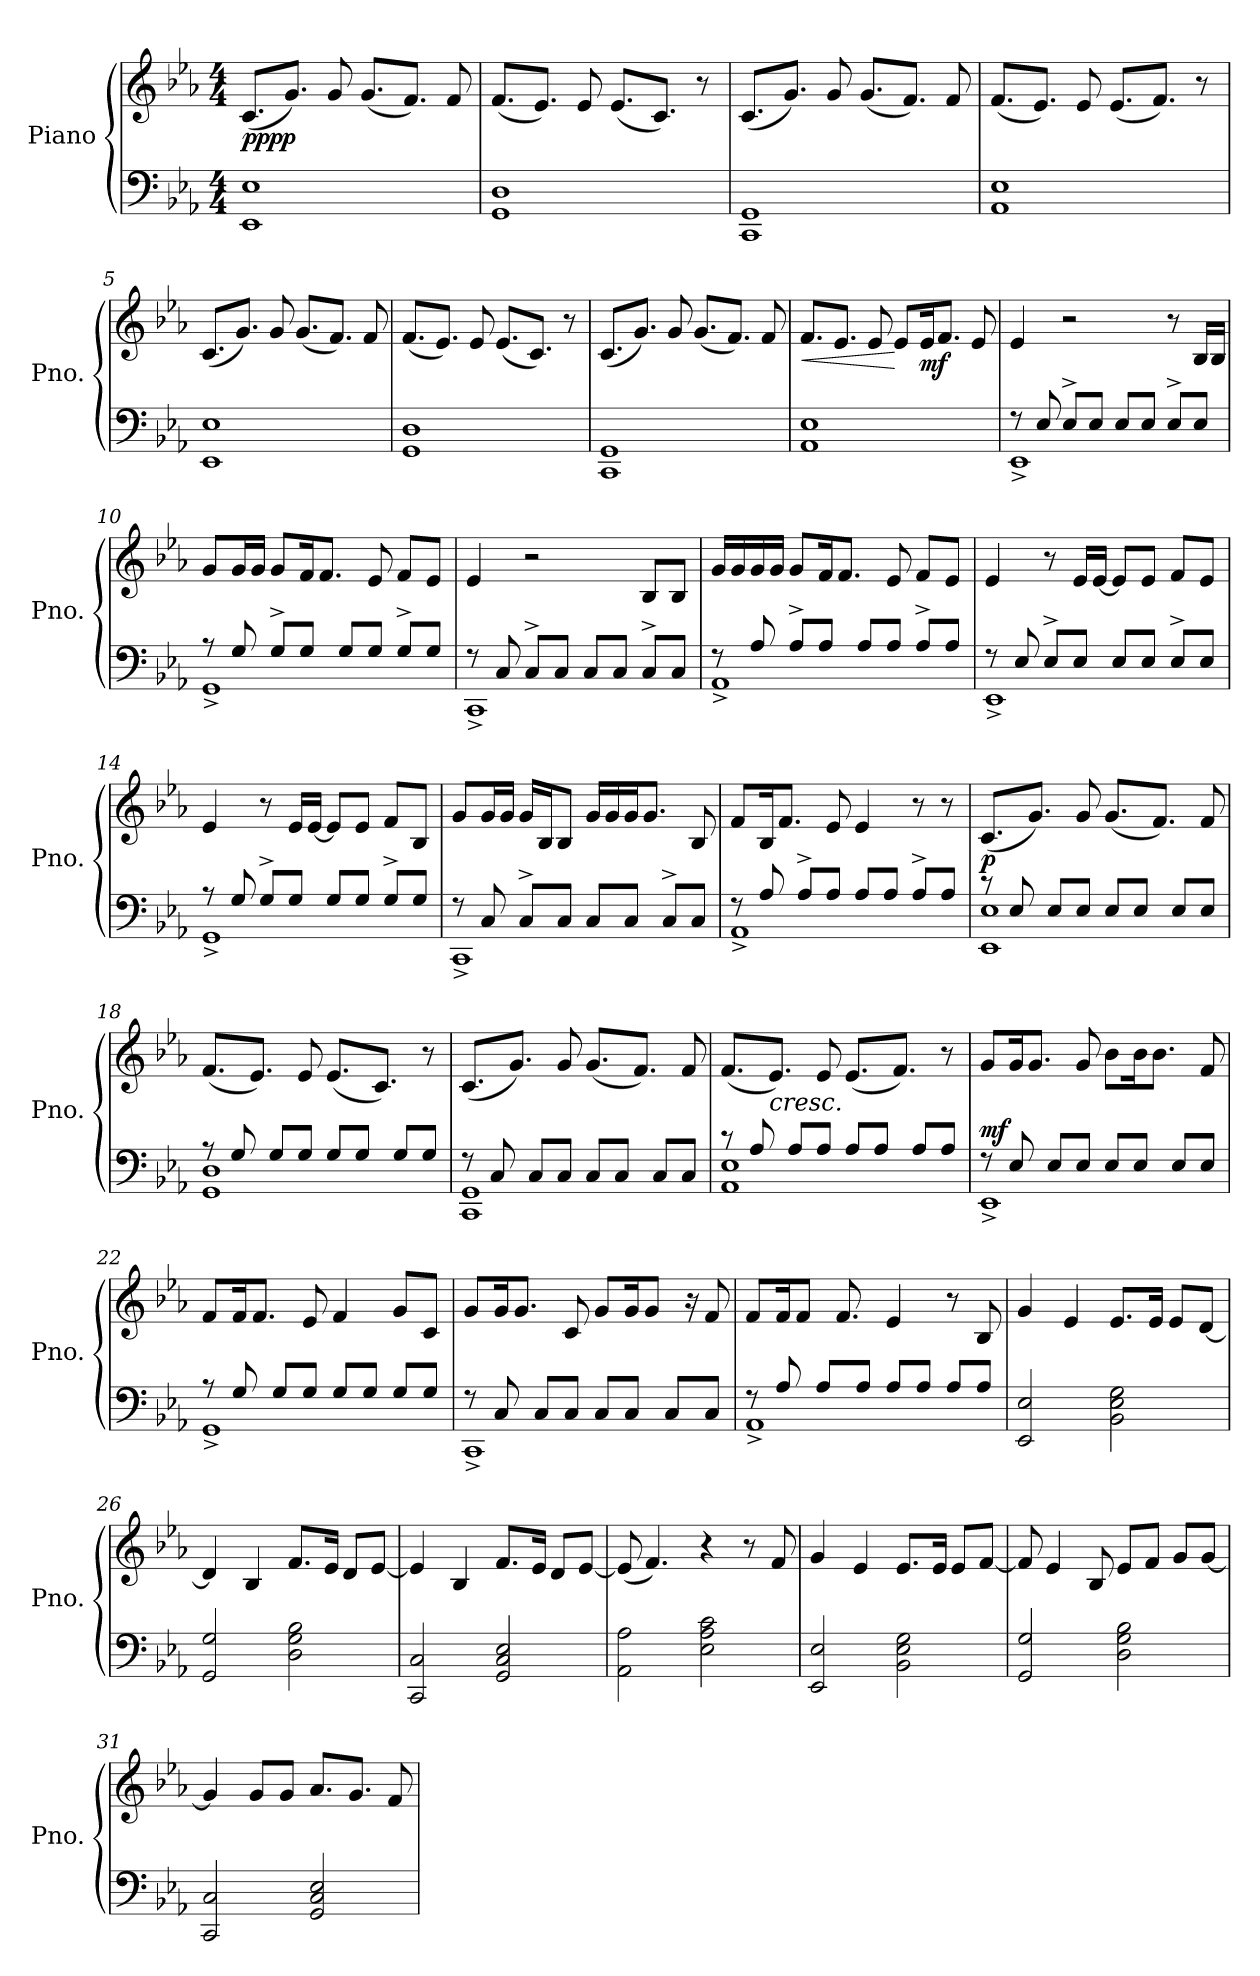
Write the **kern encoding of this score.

**kern	**kern	**dynam
*part1	*part1	*part1
*staff2	*staff1	*staff1/2
*I"Piano	*	*
*I'Pno.	*	*
*clefF4	*clefG2	*
*k[b-e-a-]	*k[b-e-a-]	*
*E-:	*E-:	*
*M4/4	*M4/4	*
*MM110	*MM110	*
=1	=1	=1
!	!	!LO:DY:b
!	!	!LO:DY:n=1:b
1EE- 1E-	(8.c/L	ppp p
.	8.g/J)	.
.	8g/	.
.	(8.g/L	.
.	8.f/J)	.
.	8f/	.
=2	=2	=2
1GG 1D	(8.f/L	.
.	8.e-/J)	.
.	8e-/	.
.	(8.e-/L	.
.	8.c/J)	.
.	8r	.
=3	=3	=3
1CC 1GG	(8.c/L	.
.	8.g/J)	.
.	8g/	.
.	(8.g/L	.
.	8.f/J)	.
.	8f/	.
=4	=4	=4
1AA- 1E-	(8.f/L	.
.	8.e-/J)	.
.	8e-/	.
.	(8.e-/L	.
.	8.f/J)	.
.	8r	.
!!LO:LB:g=z
=5	=5	=5
1EE- 1E-	(8.c/L	.
.	8.g/J)	.
.	8g/	.
.	(8.g/L	.
.	8.f/J)	.
.	8f/	.
=6	=6	=6
1GG 1D	(8.f/L	.
.	8.e-/J)	.
.	8e-/	.
.	(8.e-/L	.
.	8.c/J)	.
.	8r	.
=7	=7	=7
1CC 1GG	(8.c/L	.
.	8.g/J)	.
.	8g/	.
.	(8.g/L	.
.	8.f/J)	.
.	8f/	.
=8	=8	=8
!	!	!LO:HP:b
1AA- 1E-	8.f/L	<
.	8.e-/J	.
.	8e-/	.
.	8e-/L	[
!	!	!LO:DY:b
.	16e-/K	mf
.	8.f/J	.
.	8e-/	.
!!LO:LB:g=z
=9	=9	=9
*^	*	*
8r	1EE-^	4e-/	.
8E-/	.	.	.
8E-^/L	.	2r	.
8E-/J	.	.	.
8E-/L	.	.	.
8E-/J	.	.	.
8E-^/L	.	8r	.
8E-/J	.	16B-/LL	.
.	.	16B-/JJ	.
=10	=10	=10	=10
8r	1GG^	8g/L	.
8G/	.	16g/L	.
.	.	16g/JJ	.
8G^/L	.	8g/L	.
8G/J	.	16f/K	.
.	.	8.f/J	.
8G/L	.	.	.
8G/J	.	8e-/	.
8G^/L	.	8f/L	.
8G/J	.	8e-/J	.
=11	=11	=11	=11
8r	1CC^	4e-/	.
8C/	.	.	.
8C^/L	.	2r	.
8C/J	.	.	.
8C/L	.	.	.
8C/J	.	.	.
8C^/L	.	8B-/L	.
8C/J	.	8B-/J	.
=12	=12	=12	=12
8r	1AA-^	16g/LL	.
.	.	16g/	.
8A-/	.	16g/	.
.	.	16g/JJ	.
8A-^/L	.	8g/L	.
8A-/J	.	16f/K	.
.	.	8.f/J	.
8A-/L	.	.	.
8A-/J	.	8e-/	.
8A-^/L	.	8f/L	.
8A-/J	.	8e-/J	.
!!LO:LB:g=z
=13	=13	=13	=13
8r	1EE-^	4e-/	.
8E-/	.	.	.
8E-^/L	.	8r	.
8E-/J	.	16e-/LL	.
.	.	[16e-/JJ	.
8E-/L	.	8e-/L]	.
8E-/J	.	8e-/J	.
8E-^/L	.	8f/L	.
8E-/J	.	8e-/J	.
=14	=14	=14	=14
8r	1GG^	4e-/	.
8G/	.	.	.
8G^/L	.	8r	.
8G/J	.	16e-/LL	.
.	.	[16e-/JJ	.
8G/L	.	8e-/L]	.
8G/J	.	8e-/J	.
8G^/L	.	8f/L	.
8G/J	.	8B-/J	.
=15	=15	=15	=15
8r	1CC^	8g/L	.
8C/	.	16g/L	.
.	.	16g/JJ	.
8C^/L	.	16g/LL	.
.	.	16B-/J	.
8C/J	.	8B-/J	.
8C/L	.	16g/LL	.
.	.	16g/	.
8C/J	.	16g/J	.
.	.	8.g/J	.
8C^/L	.	.	.
8C/J	.	8B-/	.
=16	=16	=16	=16
8r	1AA-^	8f/L	.
8A-/	.	16B-/K	.
.	.	8.f/J	.
8A-^/L	.	.	.
8A-/J	.	8e-/	.
8A-/L	.	4e-/	.
8A-/J	.	.	.
8A-^/L	.	8r	.
8A-/J	.	8r	.
!!LO:LB:g=z
=17	=17	=17	=17
!	!	!	!LO:DY:b
8r	1EE- 1E-	(8.c/L	p
8E-/	.	.	.
.	.	8.g/J)	.
8E-/L	.	.	.
8E-/J	.	8g/	.
8E-/L	.	(8.g/L	.
8E-/J	.	.	.
.	.	8.f/J)	.
8E-/L	.	.	.
8E-/J	.	8f/	.
=18	=18	=18	=18
8r	1GG 1D	(8.f/L	.
8G/	.	.	.
.	.	8.e-/J)	.
8G/L	.	.	.
8G/J	.	8e-/	.
8G/L	.	(8.e-/L	.
8G/J	.	.	.
.	.	8.c/J)	.
8G/L	.	.	.
8G/J	.	8r	.
=19	=19	=19	=19
8r	1CC 1GG	(8.c/L	.
8C/	.	.	.
.	.	8.g/J)	.
8C/L	.	.	.
8C/J	.	8g/	.
8C/L	.	(8.g/L	.
8C/J	.	.	.
.	.	8.f/J)	.
8C/L	.	.	.
8C/J	.	8f/	.
=20	=20	=20	=20
8r	1AA- 1E-	(8.f/L	.
8A-/	.	.	.
!	!	!	!LO:HP:b
.	.	8.e-/J)	<
8A-/L	.	.	.
8A-/J	.	8e-/	.
8A-/L	.	(8.e-/L	.
8A-/J	.	.	.
.	.	8.f/J)	.
8A-/L	.	.	.
8A-/J	.	8r	.
!!LO:PB:g=z
=21	=21	=21	=21
!	!	!	!LO:DY:a=2
8r	1EE-^	8g/L	mf
8E-/	.	16g/K	[
.	.	8.g/J	.
8E-/L	.	.	.
8E-/J	.	8g/	.
8E-/L	.	8b-\L	.
8E-/J	.	16b-\K	.
.	.	8.b-\J	.
8E-/L	.	.	.
8E-/J	.	8f/	.
=22	=22	=22	=22
8r	1GG^	8f/L	.
8G/	.	16f/K	.
.	.	8.f/J	.
8G/L	.	.	.
8G/J	.	8e-/	.
8G/L	.	4f/	.
8G/J	.	.	.
8G/L	.	8g/L	.
8G/J	.	8c/J	.
=23	=23	=23	=23
8r	1CC^	8g/L	.
8C/	.	16g/K	.
.	.	8.g/J	.
8C/L	.	.	.
8C/J	.	8c/	.
8C/L	.	8g/L	.
8C/J	.	16g/K	.
.	.	8g/J	.
8C/L	.	.	.
.	.	16r	.
8C/J	.	8f/	.
=24	=24	=24	=24
8r	1AA-^	8f/L	.
8A-/	.	16f/K	.
.	.	8f/J	.
8A-/L	.	.	.
.	.	8.f/	.
8A-/J	.	.	.
8A-/L	.	4e-/	.
8A-/J	.	.	.
8A-/L	.	8r	.
8A-/J	.	8B-/	.
*v	*v	*	*
!!LO:LB:g=z
=25	=25	=25
2EE-/ 2E-/	4g/	.
.	4e-/	.
2BB-\ 2E-\ 2G\	8.e-/L	.
.	16e-/Jk	.
.	8e-/L	.
.	[8d/J	.
=26	=26	=26
2GG/ 2G/	4d/]	.
.	4B-/	.
2D\ 2G\ 2B-\	8.f/L	.
.	16e-/Jk	.
.	8d/L	.
.	[8e-/J	.
=27	=27	=27
2CC/ 2C/	4e-/]	.
.	4B-/	.
2GG/ 2C/ 2E-/	8.f/L	.
.	16e-/Jk	.
.	8d/L	.
.	[8e-/J	.
=28	=28	=28
2AA-\ 2A-\	(8e-/]	.
.	4.f/)	.
2E-\ 2A-\ 2c\	4r	.
.	8r	.
.	8f/	.
=29	=29	=29
2EE-/ 2E-/	4g/	.
.	4e-/	.
2BB-\ 2E-\ 2G\	8.e-/L	.
.	16e-/Jk	.
.	8e-/L	.
.	[8f/J	.
=30	=30	=30
2GG/ 2G/	8f/]	.
.	4e-/	.
.	8B-/	.
2D\ 2G\ 2B-\	8e-/L	.
.	8f/J	.
.	8g/L	.
.	[8g/J	.
!!LO:LB:g=z
=31	=31	=31
2CC/ 2C/	4g/]	.
.	8g/L	.
.	8g/J	.
2GG/ 2C/ 2E-/	8.a-/L	.
.	8.g/J	.
.	8f/	.
=	=	=
*-	*-	*-
